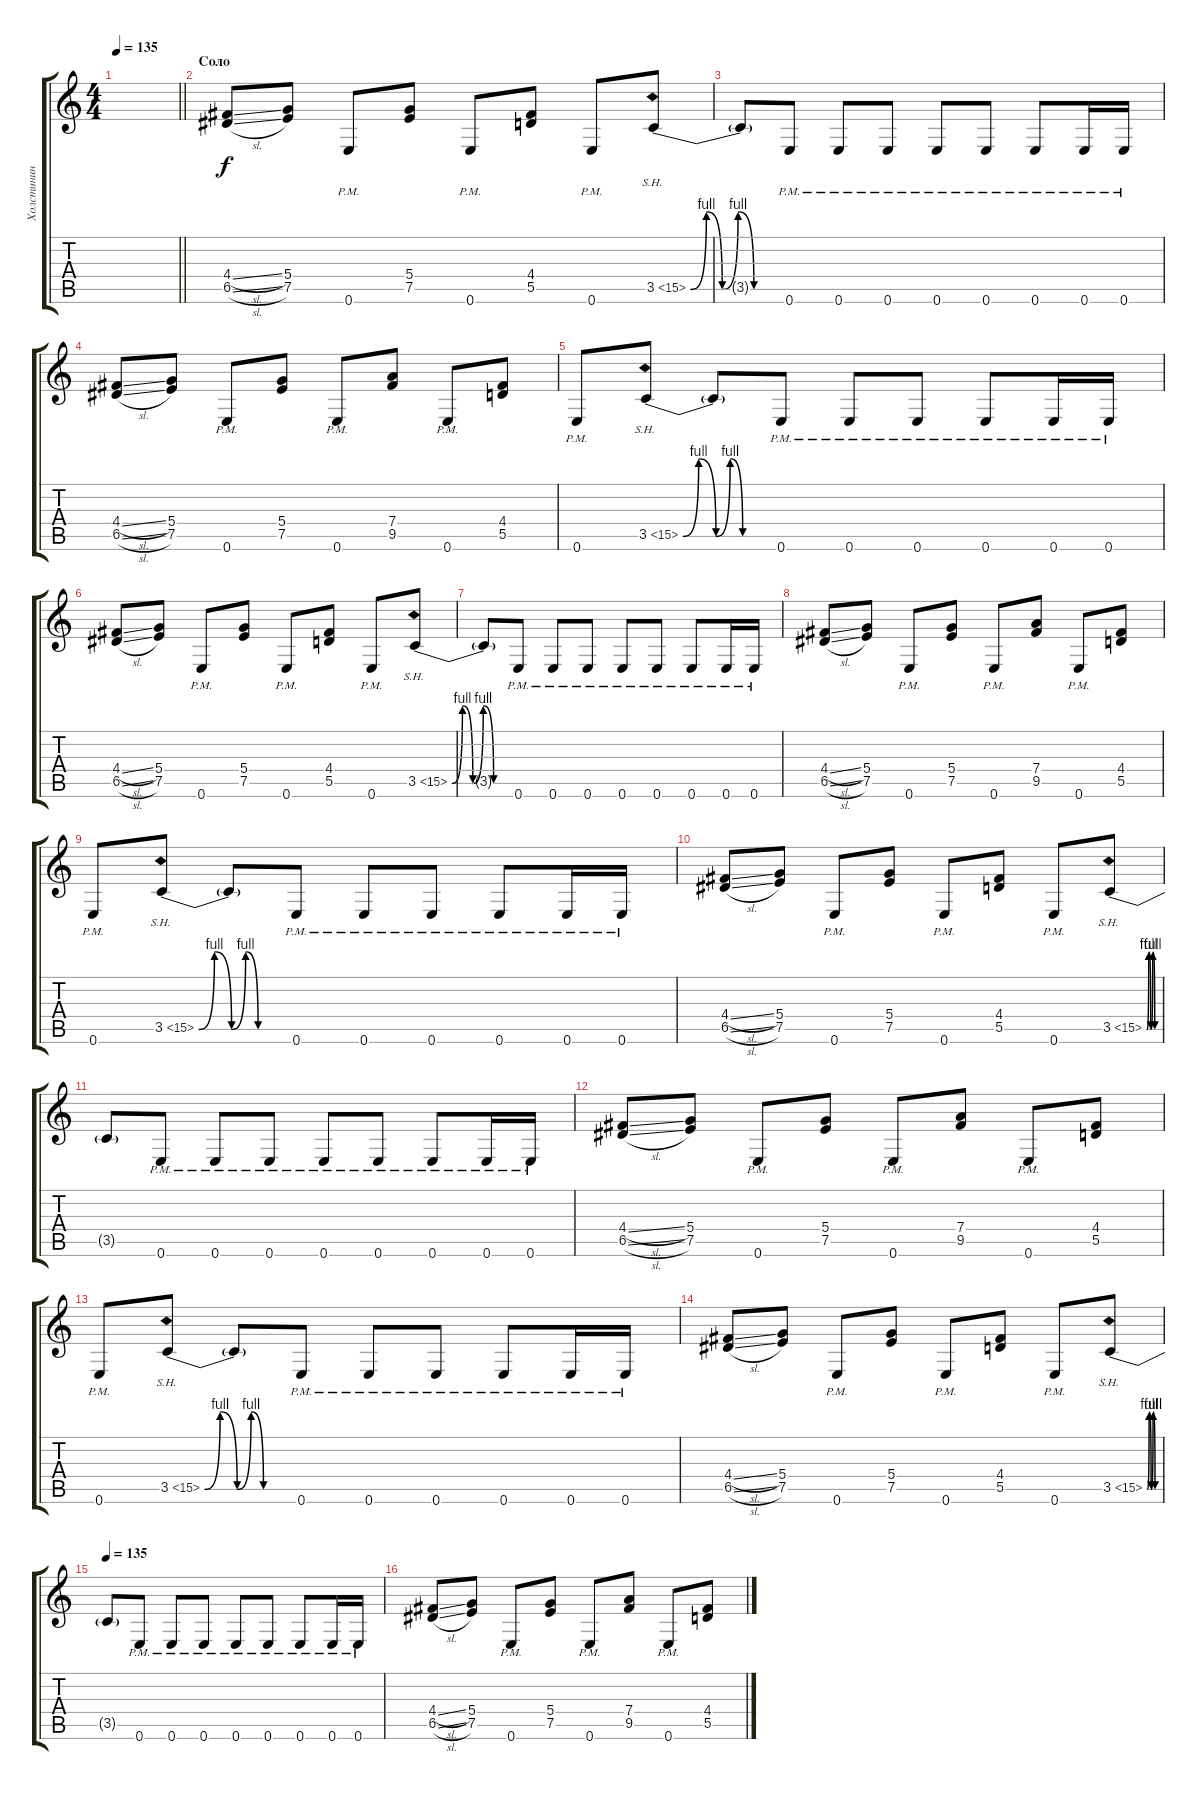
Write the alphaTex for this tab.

\track ("Холстинин" "Холстинин") {instrument distortionguitar}
\staff {score tabs}
\tuning (E4 B3 G3 D3 A2 E2) {hide}
\ts (4 4)
\tempo 135
\clef g2
\barLineRight lightlight
\ks c
|
\section ("" "Соло")
(4.4{sl} 6.5{sl}).8 (5.4 7.5).8 0.6{pm}.8 (5.4 7.5).8 0.6{pm}.8 (4.4 5.5).8 0.6{pm}.8 3.5{be (custom 0 0 10 4 20 0 30 4 40 0 60 0) sh 12}.8 |
3.5{t}.8 0.6{pm}.8 0.6{pm}.8 0.6{pm}.8 0.6{pm}.8 0.6{pm}.8 0.6{pm}.8 0.6{pm}.16 0.6{pm}.16 |
(4.4{sl} 6.5{sl}).8 (5.4 7.5).8 0.6{pm}.8 (5.4 7.5).8 0.6{pm}.8 (7.4 9.5).8 0.6{pm}.8 (4.4 5.5).8 |
0.6{pm}.8 3.5{be (custom 0 0 10 4 21 0 30 4 38 0 60 0) sh 12}.8 3.5{t}.8 0.6{pm}.8 0.6{pm}.8 0.6{pm}.8 0.6{pm}.8 0.6{pm}.16 0.6{pm}.16 |
(4.4{sl} 6.5{sl}).8 (5.4 7.5).8 0.6{pm}.8 (5.4 7.5).8 0.6{pm}.8 (4.4 5.5).8 0.6{pm}.8 3.5{be (custom 0 0 10 4 20 0 30 4 40 0 60 0) sh 12}.8 |
3.5{t}.8 0.6{pm}.8 0.6{pm}.8 0.6{pm}.8 0.6{pm}.8 0.6{pm}.8 0.6{pm}.8 0.6{pm}.16 0.6{pm}.16 |
(4.4{sl} 6.5{sl}).8 (5.4 7.5).8 0.6{pm}.8 (5.4 7.5).8 0.6{pm}.8 (7.4 9.5).8 0.6{pm}.8 (4.4 5.5).8 |
0.6{pm}.8 3.5{be (custom 0 0 10 4 21 0 30 4 38 0 60 0) sh 12}.8 3.5{t}.8 0.6{pm}.8 0.6{pm}.8 0.6{pm}.8 0.6{pm}.8 0.6{pm}.16 0.6{pm}.16 |
(4.4{sl} 6.5{sl}).8 (5.4 7.5).8 0.6{pm}.8 (5.4 7.5).8 0.6{pm}.8 (4.4 5.5).8 0.6{pm}.8 3.5{be (custom 0 0 10 4 20 0 30 4 40 0 60 0) sh 12}.8 |
3.5{t}.8 0.6{pm}.8 0.6{pm}.8 0.6{pm}.8 0.6{pm}.8 0.6{pm}.8 0.6{pm}.8 0.6{pm}.16 0.6{pm}.16 |
(4.4{sl} 6.5{sl}).8 (5.4 7.5).8 0.6{pm}.8 (5.4 7.5).8 0.6{pm}.8 (7.4 9.5).8 0.6{pm}.8 (4.4 5.5).8 |
0.6{pm}.8 3.5{be (custom 0 0 10 4 21 0 30 4 38 0 60 0) sh 12}.8 3.5{t}.8 0.6{pm}.8 0.6{pm}.8 0.6{pm}.8 0.6{pm}.8 0.6{pm}.16 0.6{pm}.16 |
(4.4{sl} 6.5{sl}).8 (5.4 7.5).8 0.6{pm}.8 (5.4 7.5).8 0.6{pm}.8 (4.4 5.5).8 0.6{pm}.8 3.5{be (custom 0 0 10 4 20 0 30 4 40 0 60 0) sh 12}.8 |
\tempo 135
3.5{t}.8 0.6{pm}.8 0.6{pm}.8 0.6{pm}.8 0.6{pm}.8 0.6{pm}.8 0.6{pm}.8 0.6{pm}.16 0.6{pm}.16 |
(4.4{sl} 6.5{sl}).8 (5.4 7.5).8 0.6{pm}.8 (5.4 7.5).8 0.6{pm}.8 (7.4 9.5).8 0.6{pm}.8 (4.4 5.5).8
